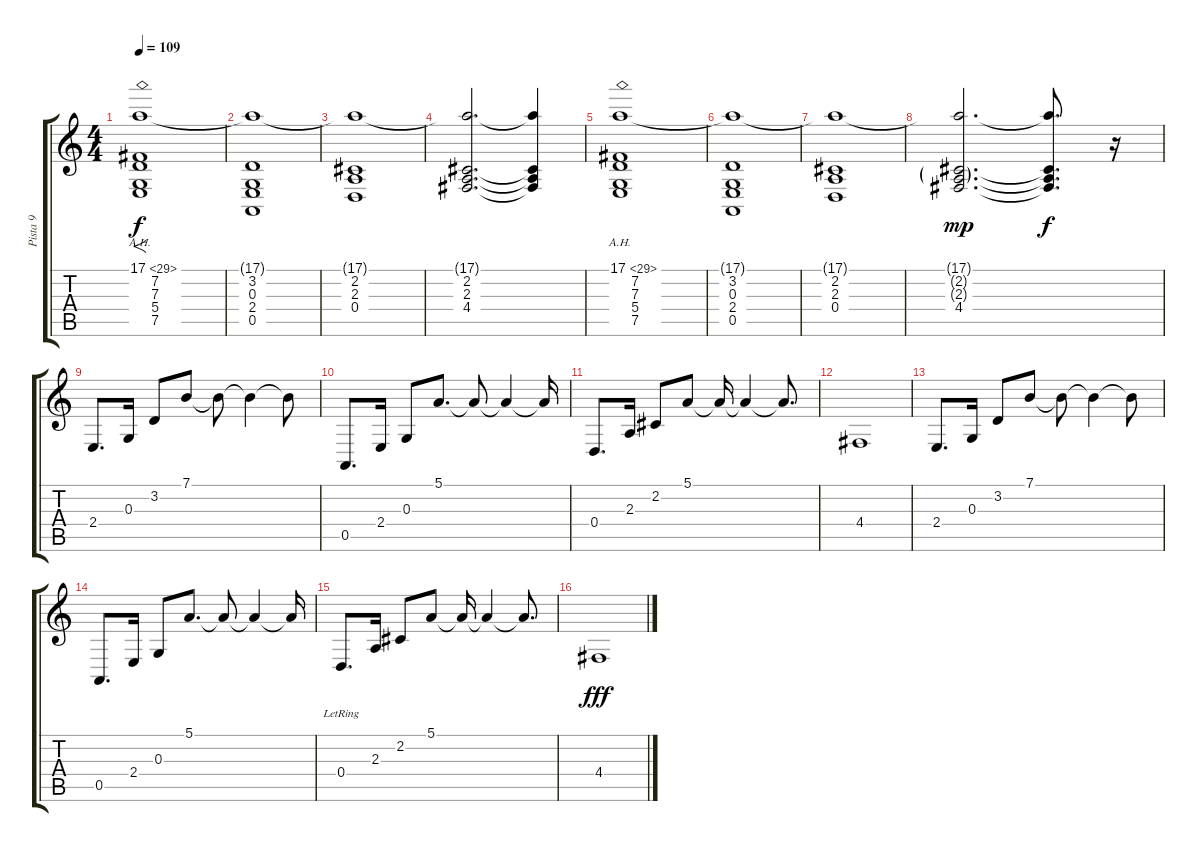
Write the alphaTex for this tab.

\track ("Pista 9" "Pista 9") {instrument synthstrings1}
\staff {score tabs}
\tuning (E4 B3 G3 D3 A2 E2) {hide}
\ts (4 4)
\tempo 109
\clef g2
\ks c
(17.1{ah 12} 7.2 7.3 5.4 7.5).1{f dy f} |
(17.1{t} 3.2 0.3 2.4 0.5).1 |
(17.1{t} 2.2 2.3 0.4).1 |
(17.1{t} 2.2 2.3 4.4).2{d} (17.1{t} 2.2{t} 2.3{t} 4.4{t}).4{volume 7} |
(17.1{ah 12} 7.2 7.3 5.4 7.5).1 |
(17.1{t} 3.2 0.3 2.4 0.5).1 |
(17.1{t} 2.2 2.3 0.4).1{volume 9} |
(17.1{t} 2.2{g} 2.3{g} 4.4).2{d dy mp} (17.1{t} 2.2{t} 2.3{t} 4.4{t}).8{d dy f} r.16 |
2.4.8{d volume 13} 0.3.16 3.2.8 7.1.8 7.1{t}.8 7.1{t}.4{volume 5} 7.1{t}.8 |
0.5.8{d volume 13} 2.4.16 0.3.8 5.1.8{d} 5.1{t}.8 5.1{t}.4{volume 5} 5.1{t}.16 |
0.4.8{d volume 13} 2.3.16 2.2.8 5.1.8 5.1{t}.16 5.1{t}.4{volume 5} 5.1{t}.8{d} |
4.4.1{volume 8} |
2.4.8{d volume 13} 0.3.16 3.2.8 7.1.8 7.1{t}.8 7.1{t}.4{volume 5} 7.1{t}.8 |
0.5.8{d volume 13} 2.4.16 0.3.8 5.1.8{d} 5.1{t}.8 5.1{t}.4{volume 5} 5.1{t}.16 |
0.4{lr}.8{d volume 13} 2.3.16 2.2.8 5.1.8 5.1{t}.16 5.1{t}.4{volume 5} 5.1{t}.8{d} |
4.4.1{dy fff}
